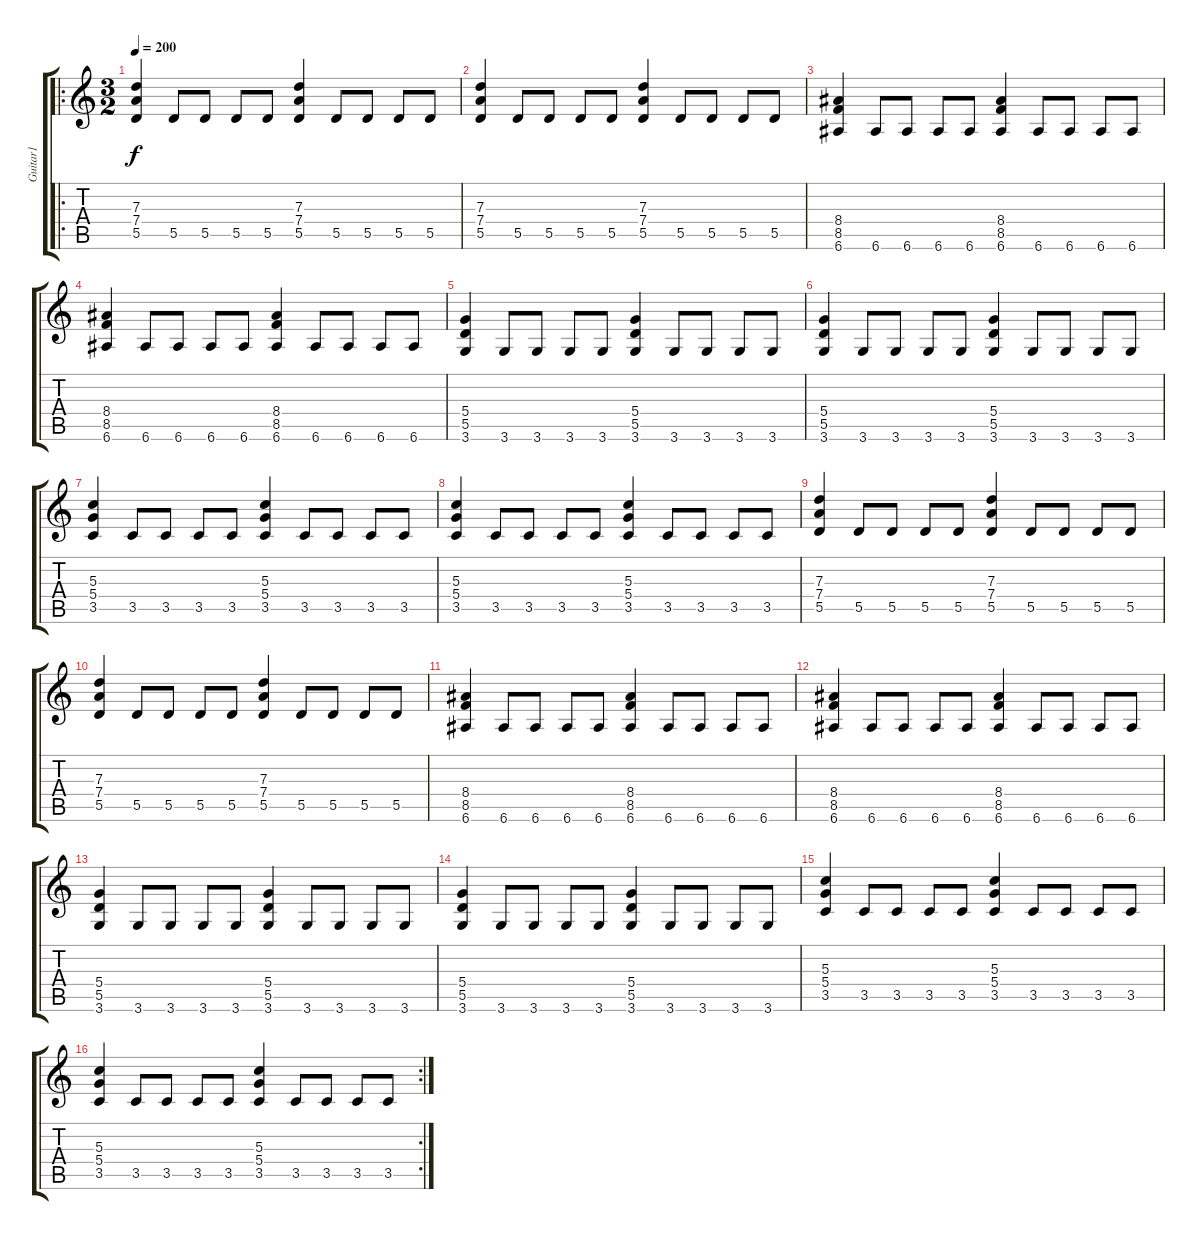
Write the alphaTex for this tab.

\track ("Guitar1" "Guitar1") {instrument distortionguitar}
\staff {score tabs}
\tuning (E4 B3 G3 D3 A2 E2) {hide}
\ro
\ts (3 2)
\tempo 200
\clef g2
\ks c
(7.3 7.4 5.5).4{dy f} 5.5.8 5.5.8 5.5.8 5.5.8 (7.3 7.4 5.5).4 5.5.8 5.5.8 5.5.8 5.5.8 |
(7.3 7.4 5.5).4 5.5.8 5.5.8 5.5.8 5.5.8 (7.3 7.4 5.5).4 5.5.8 5.5.8 5.5.8 5.5.8 |
(8.4 8.5 6.6).4 6.6.8 6.6.8 6.6.8 6.6.8 (8.4 8.5 6.6).4 6.6.8 6.6.8 6.6.8 6.6.8 |
(8.4 8.5 6.6).4 6.6.8 6.6.8 6.6.8 6.6.8 (8.4 8.5 6.6).4 6.6.8 6.6.8 6.6.8 6.6.8 |
(5.4 5.5 3.6).4 3.6.8 3.6.8 3.6.8 3.6.8 (5.4 5.5 3.6).4 3.6.8 3.6.8 3.6.8 3.6.8 |
(5.4 5.5 3.6).4 3.6.8 3.6.8 3.6.8 3.6.8 (5.4 5.5 3.6).4 3.6.8 3.6.8 3.6.8 3.6.8 |
(5.3 5.4 3.5).4 3.5.8 3.5.8 3.5.8 3.5.8 (5.3 5.4 3.5).4 3.5.8 3.5.8 3.5.8 3.5.8 |
(5.3 5.4 3.5).4 3.5.8 3.5.8 3.5.8 3.5.8 (5.3 5.4 3.5).4 3.5.8 3.5.8 3.5.8 3.5.8 |
(7.3 7.4 5.5).4 5.5.8 5.5.8 5.5.8 5.5.8 (7.3 7.4 5.5).4 5.5.8 5.5.8 5.5.8 5.5.8 |
(7.3 7.4 5.5).4 5.5.8 5.5.8 5.5.8 5.5.8 (7.3 7.4 5.5).4 5.5.8 5.5.8 5.5.8 5.5.8 |
(8.4 8.5 6.6).4 6.6.8 6.6.8 6.6.8 6.6.8 (8.4 8.5 6.6).4 6.6.8 6.6.8 6.6.8 6.6.8 |
(8.4 8.5 6.6).4 6.6.8 6.6.8 6.6.8 6.6.8 (8.4 8.5 6.6).4 6.6.8 6.6.8 6.6.8 6.6.8 |
(5.4 5.5 3.6).4 3.6.8 3.6.8 3.6.8 3.6.8 (5.4 5.5 3.6).4 3.6.8 3.6.8 3.6.8 3.6.8 |
(5.4 5.5 3.6).4 3.6.8 3.6.8 3.6.8 3.6.8 (5.4 5.5 3.6).4 3.6.8 3.6.8 3.6.8 3.6.8 |
(5.3 5.4 3.5).4 3.5.8 3.5.8 3.5.8 3.5.8 (5.3 5.4 3.5).4 3.5.8 3.5.8 3.5.8 3.5.8 |
\rc 2
(5.3 5.4 3.5).4 3.5.8 3.5.8 3.5.8 3.5.8 (5.3 5.4 3.5).4 3.5.8 3.5.8 3.5.8 3.5.8
